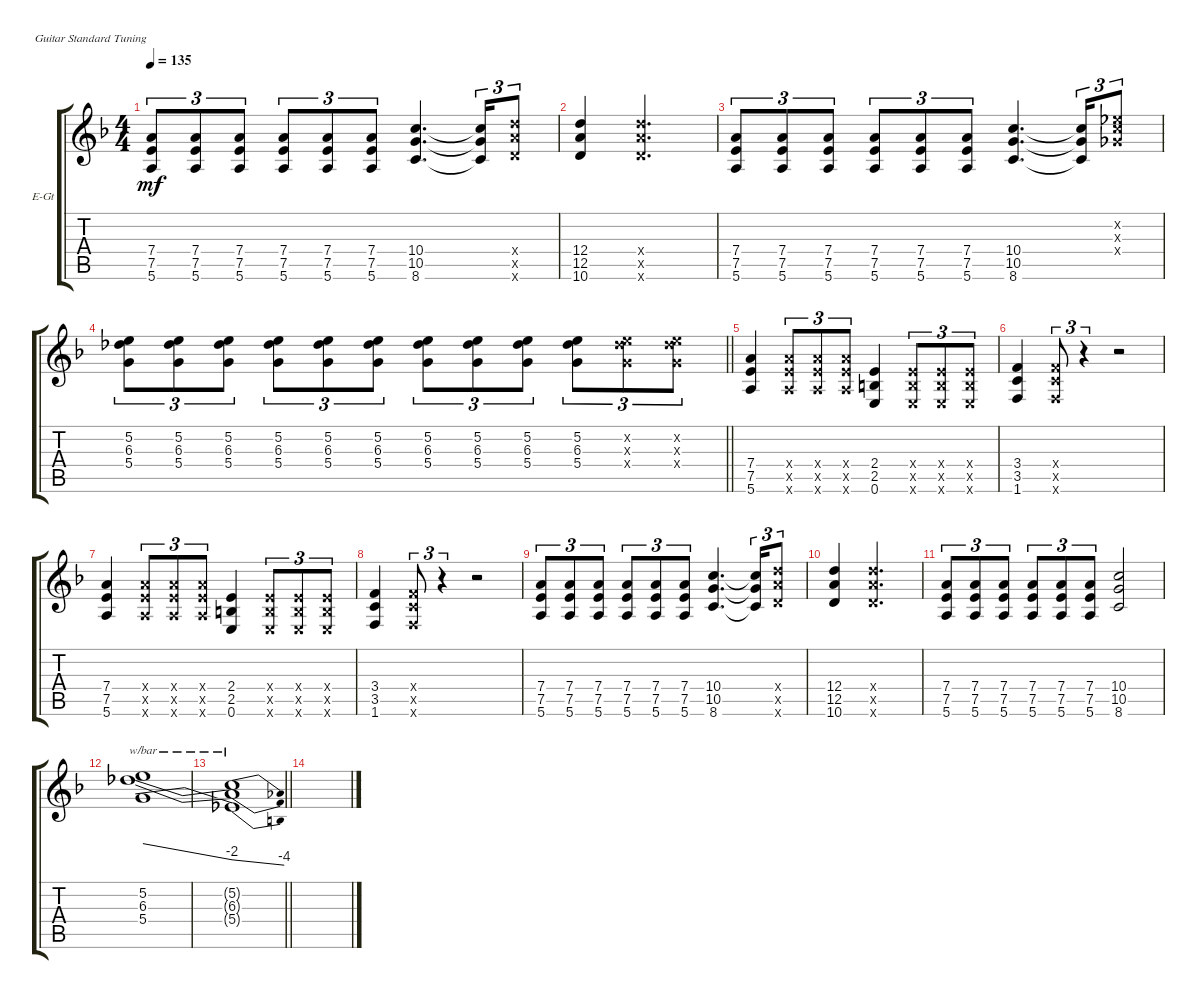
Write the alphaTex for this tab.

\bracketExtendMode groupsimilarinstruments
\firstSystemTrackNameOrientation horizontal
\otherSystemsTrackNameOrientation horizontal
\track ("guitar drive (Rodion Kravkl)" "E-Gt") {instrument electricguitarclean}
\staff {score tabs}
\tuning (E4 B3 G3 D3 A2 E2)
\ts (4 4)
\tempo 135
\clef g2
\scale
0.333333
\ks dminor
(7.4 7.5 5.6).8{tu (3 2) dy mf} (7.4 7.5 5.6).8{tu (3 2)} (7.4 7.5 5.6).8{tu (3 2)} (7.4 7.5 5.6).8{tu (3 2)} (7.4 7.5 5.6).8{tu (3 2)} (7.4 7.5 5.6).8{tu (3 2)} (10.4 10.5 8.6).4{d} (10.4{t} 10.5{t} 8.6{t}).16{tu (3 2)} (10.6{x} 12.5{x} 12.4{x}).8{tu (3 2)} |
\scale
0.333333 (12.4 12.5 10.6).4 (10.6{x} 12.5{x} 12.4{x}).2{d} |
\scale
0.333333 (7.4 7.5 5.6).8{tu (3 2)} (7.4 7.5 5.6).8{tu (3 2)} (7.4 7.5 5.6).8{tu (3 2)} (7.4 7.5 5.6).8{tu (3 2)} (7.4 7.5 5.6).8{tu (3 2)} (7.4 7.5 5.6).8{tu (3 2)} (10.4 10.5 8.6).4{d} (10.4{t} 10.5{t} 8.6{t}).16{tu (3 2)} (4.4{x} 5.3{x} 4.2{x}).8{tu (3 2)} |
\scale
0.333333
\barLineRight lightlight
(5.4 6.3 5.2).8{tu (3 2)} (5.4 6.3 5.2).8{tu (3 2)} (5.4 6.3 5.2).8{tu (3 2)} (5.4 6.3 5.2).8{tu (3 2)} (5.4 6.3 5.2).8{tu (3 2)} (5.4 6.3 5.2).8{tu (3 2)} (5.4 6.3 5.2).8{tu (3 2)} (5.4 6.3 5.2).8{tu (3 2)} (5.4 6.3 5.2).8{tu (3 2)} (5.4 6.3 5.2).8{tu (3 2)} (5.2{x} 6.3{x} 5.4{x}).8{tu (3 2)} (5.2{x} 6.3{x} 5.4{x}).8{tu (3 2)} |
\scale
0.333333 (7.4 7.5 5.6).4 (7.4{x} 7.5{x} 5.6{x}).8{tu (3 2)} (7.4{x} 7.5{x} 5.6{x}).8{tu (3 2)} (7.4{x} 7.5{x} 5.6{x}).8{tu (3 2)} (2.4 2.5 0.6).4 (0.6{x} 2.5{x} 2.4{x}).8{tu (3 2)} (2.4{x} 2.5{x} 0.6{x}).8{tu (3 2)} (2.4{x} 2.5{x} 0.6{x}).8{tu (3 2)} |
\scale
0.333333 (3.4 3.5 1.6).4 (1.6{x} 3.5{x} 3.4{x}).8{tu (3 2)} r.4{tu (3 2)} r.2 |
\scale
0.333333 (7.4 7.5 5.6).4 (7.4{x} 7.5{x} 5.6{x}).8{tu (3 2)} (7.4{x} 7.5{x} 5.6{x}).8{tu (3 2)} (7.4{x} 7.5{x} 5.6{x}).8{tu (3 2)} (2.4 2.5 0.6).4 (0.6{x} 2.5{x} 2.4{x}).8{tu (3 2)} (2.4{x} 2.5{x} 0.6{x}).8{tu (3 2)} (2.4{x} 2.5{x} 0.6{x}).8{tu (3 2)} |
\scale
0.333333 (3.4 3.5 1.6).4 (1.6{x} 3.5{x} 3.4{x}).8{tu (3 2)} r.4{tu (3 2)} r.2 |
\scale
0.333333 (7.4 7.5 5.6).8{tu (3 2)} (7.4 7.5 5.6).8{tu (3 2)} (7.4 7.5 5.6).8{tu (3 2)} (7.4 7.5 5.6).8{tu (3 2)} (7.4 7.5 5.6).8{tu (3 2)} (7.4 7.5 5.6).8{tu (3 2)} (10.4 10.5 8.6).4{d} (10.4{t} 10.5{t} 8.6{t}).16{tu (3 2)} (10.6{x} 12.5{x} 12.4{x}).8{tu (3 2)} |
\scale
0.333333 (12.4 12.5 10.6).4 (10.6{x} 12.5{x} 12.4{x}).2{d} |
\scale
0.333333 (7.4 7.5 5.6).8{tu (3 2)} (7.4 7.5 5.6).8{tu (3 2)} (7.4 7.5 5.6).8{tu (3 2)} (7.4 7.5 5.6).8{tu (3 2)} (7.4 7.5 5.6).8{tu (3 2)} (7.4 7.5 5.6).8{tu (3 2)} (10.4 10.5 8.6).2 |
\scale
0.333333 (5.4 6.3 5.2).1{tbe (dive default 0 0 60 -8)} |
\scale
0.333333
\barLineRight lightlight
(5.2{t} 6.3{t} 5.4{t}).1{tbe (dive default 0 -8 60 -16)} |
\section ("" "")
\scale
0.333333 |
\scale
0.333333 |
\scale
0.333333
